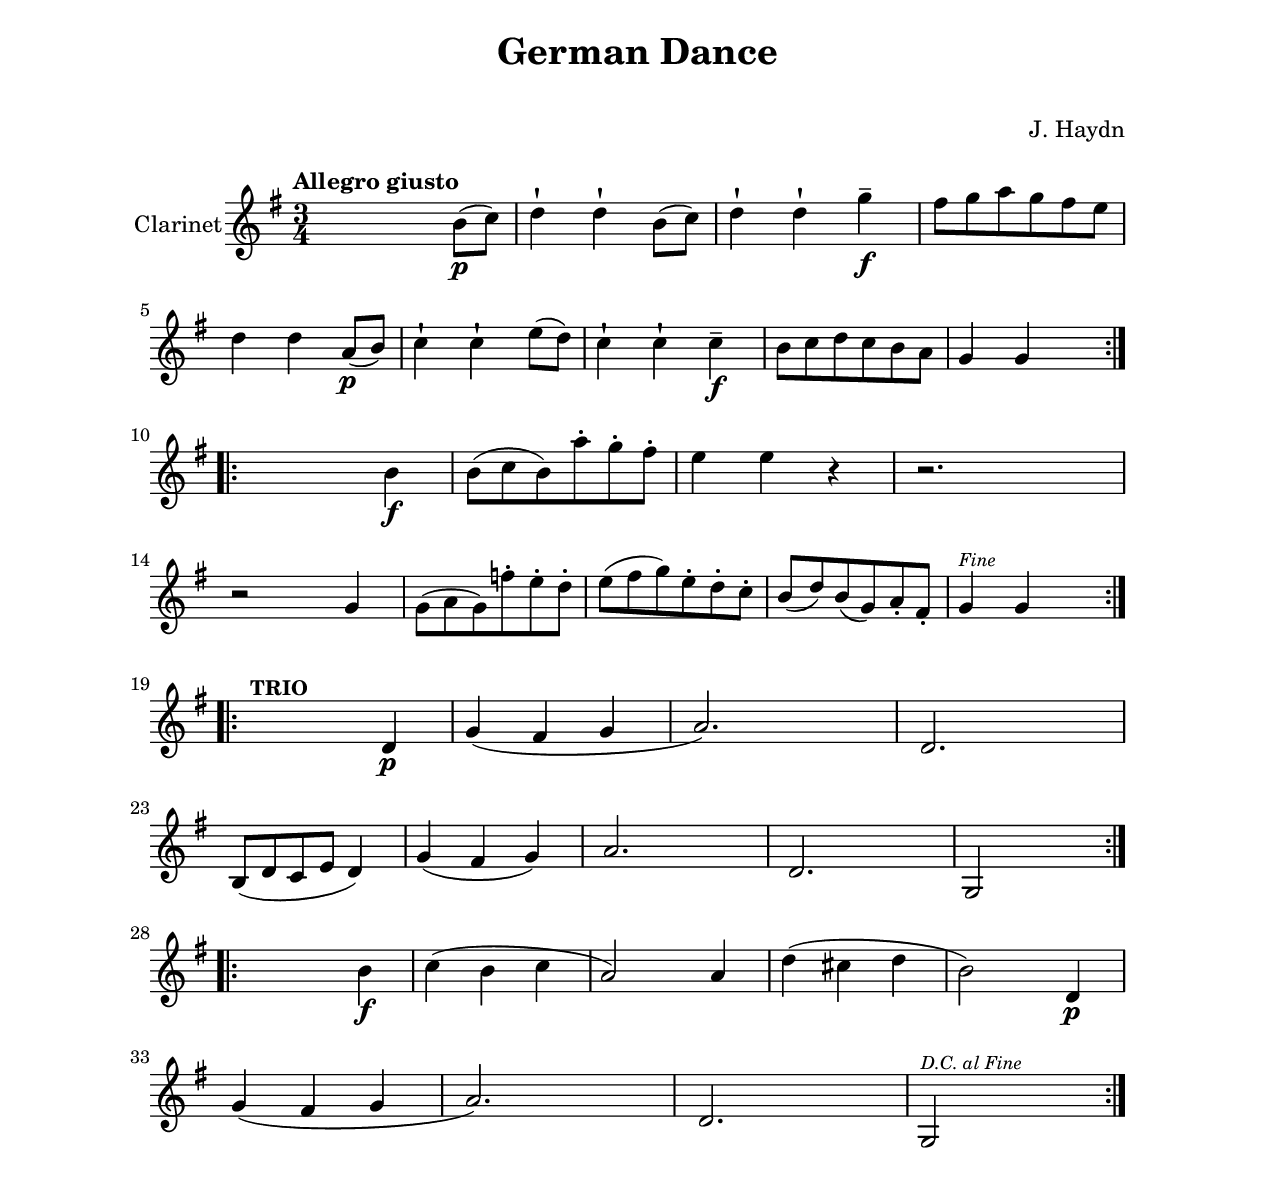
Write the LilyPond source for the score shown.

\include "globals.ly"

\header {
    title = "German Dance"
    composer = "J. Haydn"
}

fine = \markup { \italic \fontsize #-2 "Fine" }
dcalfine = \markup { \italic \fontsize #-2 "D.C. al Fine" }
trio = \markup { \bold \fontsize #-1 "TRIO" }

melody = \relative c' {
    \tempo "Allegro giusto"
    \time 3/4
    \key g \major

    \repeat volta 2 {
        s2 b'8( c) | d4-! d-! b8( c) | d4-! d-! g-- | fs8 g a g fs e | d4 d a8( b) |
        c4-! c-! e8( d) | c4-! c-! c-- | b8 c d c b a | g4 g s |
    }
    \break
    \repeat volta 2 {
        s2 b4 | b8( c b) a'-. g-. fs-. | e4 e r | r2. | r2 g,4 |
        g8( a g) f'-. e-. d-. | e8( fs g) e-. d-. c-. | b8( d) b( g) a-. fs-. | g4 g s |
    }
    \break
    \repeat volta 2 {
        s2 d4 | g4( fs g | a2.) | d,2. | b8( d c e d4) |
        g4( fs g) | a2. | d,2. | g,2 s4 |
    }
    \break
    \repeat volta 2 {
        s2 b'4 | c4( b c | a2) a4 | d4( cs d | b2) d,4 |
        g4( fs g | a2.) | d,2. | g,2 s4 |
    }
}

decoration = \relative c' {
    \repeat volta 2 {
        s2 s8 \p s8 | s2. | s2 s4 \f | s2. | s2 s8 \p s8 |
        s2. | s2 s4 \f | s2. s2. |
    }
    \repeat volta 2 {
        s2 s4 \f| s2. | s2. | s2. | s2. |
        s2. | s2. | s2. | s2.^\fine |
    }
    \repeat volta 2 {
        s2^\trio s4 \p | s2. | s2. | s2. | s2. |
        s2. | s2. | s2. | s2. |
    }
    \repeat volta 2 {
        s2 s4 \f | s2. | s2. | s2. | s2 s4 \p |
        s2. | s2. | s2. | s2.^\dcalfine |
    }
}

\book {
    \score {
        \new Staff \with {
            instrumentName = "Clarinet"
        } {
            << \melody \decoration >>
        }
    }
}
